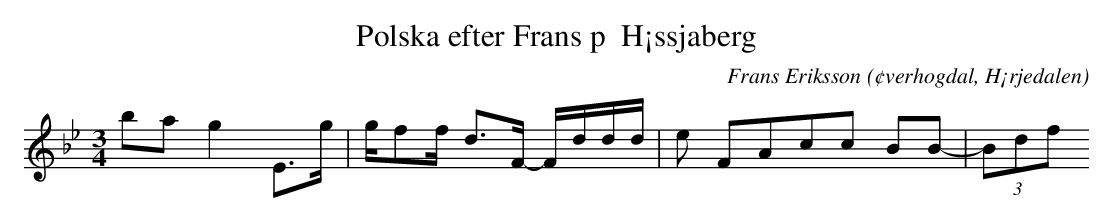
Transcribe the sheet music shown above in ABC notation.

X:1
T:Polska efter Frans p  H¡ssjaberg
O:¢verhogdal, H¡rjedalen
M:3/4
C:Frans Eriksson
K:Bb
ba g2 E>g |g/ff/- d>F- F/d/d/d/|e2/3 F4/3A4/3c2/3c2/3 B2/3B2/3|-(3Bdf
